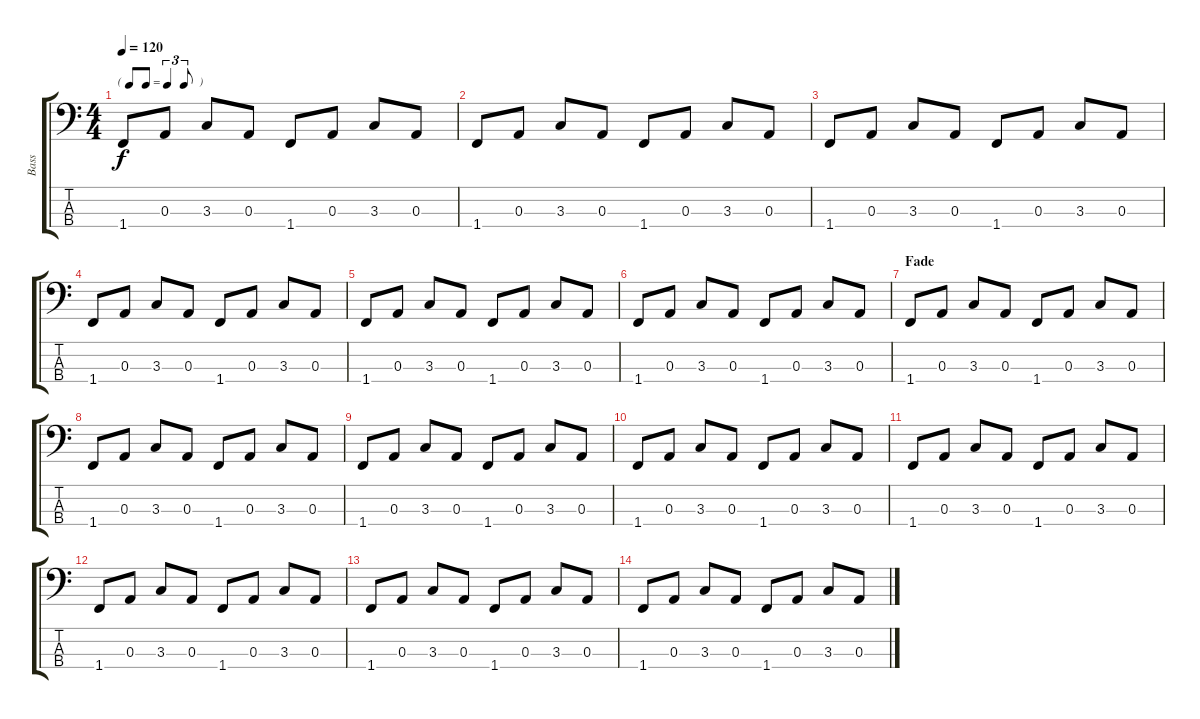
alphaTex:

\track ("Bass" "Bass") {instrument electricbassfinger}
\staff {score tabs}
\tuning (G2 D2 A1 E1) {hide}
\ts (4 4)
\tf triplet8th
\tempo 120
\clef f4
\ks c
1.4.8{dy f} 0.3.8 3.3.8 0.3.8 1.4.8 0.3.8 3.3.8 0.3.8 |
1.4.8 0.3.8 3.3.8 0.3.8 1.4.8 0.3.8 3.3.8 0.3.8 |
1.4.8 0.3.8 3.3.8 0.3.8 1.4.8 0.3.8 3.3.8 0.3.8 |
1.4.8 0.3.8 3.3.8 0.3.8 1.4.8 0.3.8 3.3.8 0.3.8 |
1.4.8 0.3.8 3.3.8 0.3.8 1.4.8 0.3.8 3.3.8 0.3.8 |
1.4.8 0.3.8 3.3.8 0.3.8 1.4.8 0.3.8 3.3.8 0.3.8 |
\section ("" "Fade")
1.4.8{volume 12} 0.3.8 3.3.8 0.3.8 1.4.8 0.3.8 3.3.8 0.3.8 |
1.4.8{volume 11} 0.3.8 3.3.8 0.3.8 1.4.8 0.3.8 3.3.8 0.3.8 |
1.4.8{volume 10} 0.3.8 3.3.8 0.3.8 1.4.8 0.3.8 3.3.8 0.3.8 |
1.4.8{volume 8} 0.3.8 3.3.8 0.3.8 1.4.8 0.3.8 3.3.8 0.3.8 |
1.4.8{volume 6} 0.3.8 3.3.8 0.3.8 1.4.8 0.3.8 3.3.8 0.3.8 |
1.4.8{volume 4} 0.3.8 3.3.8 0.3.8 1.4.8 0.3.8 3.3.8 0.3.8 |
1.4.8{volume 2} 0.3.8 3.3.8 0.3.8 1.4.8 0.3.8 3.3.8 0.3.8 |
1.4.8 0.3.8 3.3.8 0.3.8 1.4.8 0.3.8 3.3.8 0.3.8
